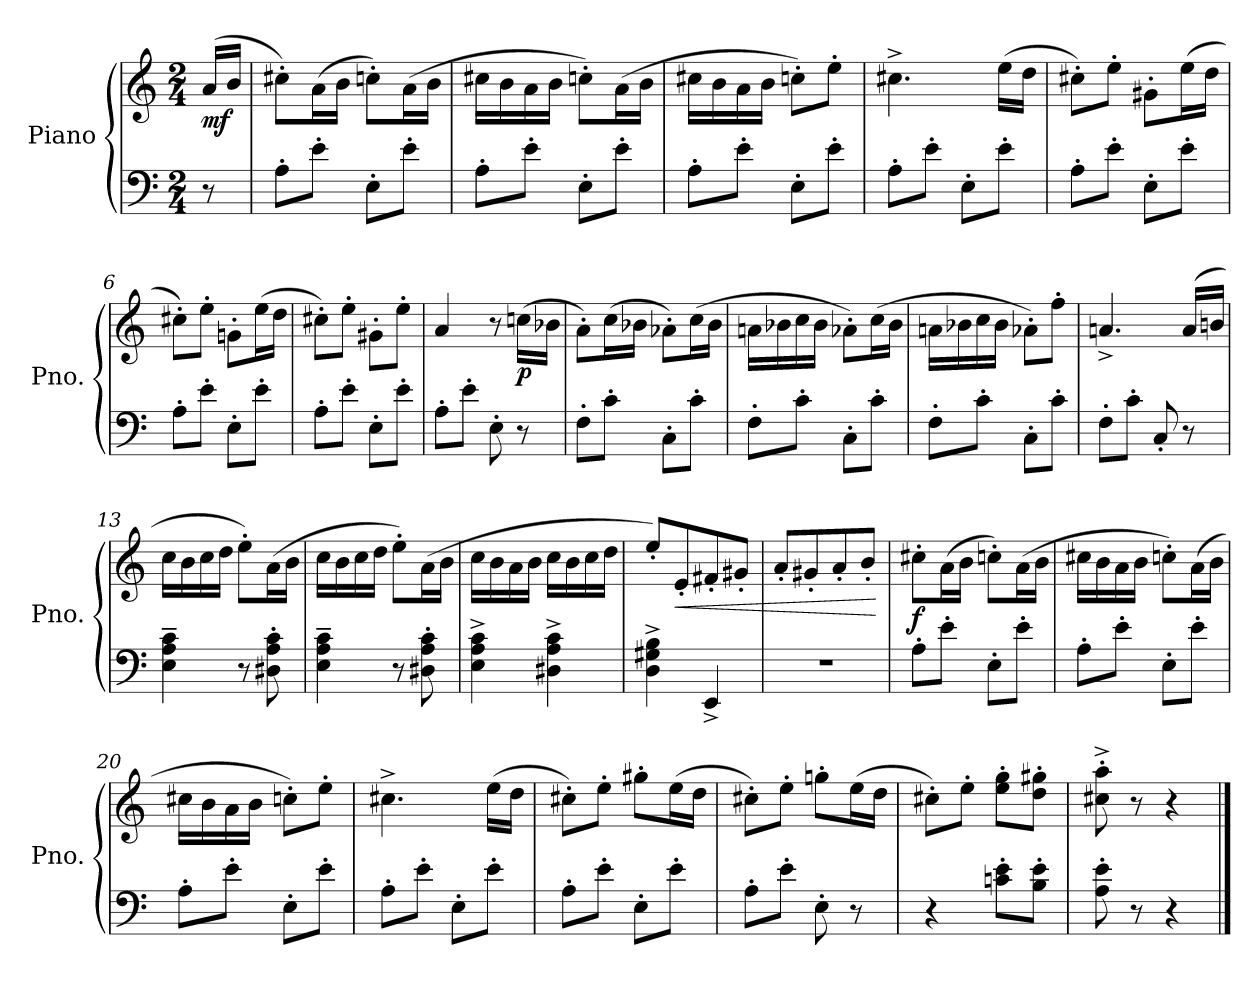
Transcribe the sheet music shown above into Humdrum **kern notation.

**kern	**kern	**dynam
*part1	*part1	*part1
*staff2	*staff1	*staff1/2
*I"Piano	*	*
*I'Pno.	*	*
*clefF4	*clefG2	*
*k[]	*k[]	*
*M2/4	*M2/4	*
=	=	=
!	!	!LO:DY:b
8r	(<16a/LL	mf
.	16b/JJ	.
=1	=1	=1
8A'\L	8cc#X'\L)	.
8e'\J	(>16a\L	.
.	16b\JJ	.
8E'\L	8ccn'\L)	.
8e'\J	(>16a\L	.
.	16b\JJ	.
=2	=2	=2
8A'\L	16cc#X\LL	.
.	16b\	.
8e'\J	16a\	.
.	16b\JJ	.
8E'\L	8ccn'\L)	.
8e'\J	(>16a\L	.
.	16b\JJ	.
=3	=3	=3
8A'\L	16cc#X\LL	.
.	16b\	.
8e'\J	16a\	.
.	16b\JJ	.
8E'\L	8ccn'\L)	.
8e'\J	8ee'\J	.
=4	=4	=4
8A'\L	4.cc#X^\	.
8e'\J	.	.
8E'\L	.	.
8e'\J	(>16ee\LL	.
.	16dd\JJ	.
=5	=5	=5
8A'\L	8cc#X'\L)	.
8e'\J	8ee'\J	.
8E'\L	8g#X'\L	.
8e'\J	(>16ee\L	.
.	16dd\JJ	.
=6	=6	=6
8A'\L	8cc#X'\L)	.
8e'\J	8ee'\J	.
8E'\L	8gn'\L	.
8e'\J	(>16ee\L	.
.	16dd\JJ	.
!!LO:LB:g=z
=7	=7	=7
8A'\L	8cc#X'\L)	.
8e'\J	8ee'\J	.
8E'\L	8g#X'\L	.
8e'\J	8ee'\J	.
=8	=8	=8
8A'\L	4a/	.
8e'\J	.	.
8E'\	8r	.
!	!	!LO:DY:b
8r	(>16ccn\LL	p
.	16b-X\JJ	.
=9	=9	=9
8F'\L	8a'\L)	.
8c'\J	(>16cc\L	.
.	16b-X\JJ	.
8C'\L	8a-X'\L)	.
8c'\J	(>16cc\L	.
.	16b-\JJ	.
=10	=10	=10
8F'\L	16an\LL	.
.	16b-X\	.
8c'\J	16cc\	.
.	16b-\JJ	.
8C'\L	8a-X'\L)	.
8c'\J	(>16cc\L	.
.	16b-\JJ	.
=11	=11	=11
8F'\L	16an\LL	.
.	16b-X\	.
8c'\J	16cc\	.
.	16b-\JJ	.
8C'\L	8a-X'\L)	.
8c'\J	8ff'\J	.
=12	=12	=12
8F'\L	4.an^/	.
8c'\J	.	.
8C'/	.	.
8r	(<16a/LL	.
.	16bn/JJ	.
!!LO:LB:g=z
=13	=13	=13
4E\~ 4A\~ 4c\~	16cc\LL	.
.	16b\	.
.	16cc\	.
.	16dd\JJ	.
8r	8ee'\L)	.
8D#X\' 8A\' 8c\'	(>16a\L	.
.	16b\JJ	.
=14	=14	=14
4E\~ 4A\~ 4c\~	16cc\LL	.
.	16b\	.
.	16cc\	.
.	16dd\JJ	.
8r	8ee'\L)	.
8D#X\' 8A\' 8c\'	(>16a\L	.
.	16b\JJ	.
=15	=15	=15
4E\^ 4A\^ 4c\^	16cc\LL	.
.	16b\	.
.	16a\	.
.	16b\JJ	.
4D#X\^ 4A\^ 4c\^	16cc\LL	.
.	16b\	.
.	16cc\	.
.	16dd\JJ	.
=16	=16	=16
4D\^ 4G#X\^ 4B\^	8ee'/L)	.
!	!	!LO:HP:b
.	8e'/	<
4EE^/	8f#X'/	.
.	8g#X'/J	.
=17	=17	=17
2r	8a'/L	.
.	8g#X'/	.
.	8a'/	.
.	8b'/J	.
.	.	[
=18	=18	=18
!	!	!LO:DY:b
8A'\L	8cc#X'\L	f
8e'\J	(>16a\L	.
.	16b\JJ	.
8E'\L	8ccn'\L)	.
8e'\J	(>16a\L	.
.	16b\JJ	.
!!LO:LB:g=z
=19	=19	=19
8A'\L	16cc#X\LL	.
.	16b\	.
8e'\J	16a\	.
.	16b\JJ	.
8E'\L	8ccn'\L)	.
8e'\J	(>16a\L	.
.	16b\JJ	.
=20	=20	=20
8A'\L	16cc#X\LL	.
.	16b\	.
8e'\J	16a\	.
.	16b\JJ	.
8E'\L	8ccn'\L)	.
8e'\J	8ee'\J	.
=21	=21	=21
8A'\L	4.cc#X^\	.
8e'\J	.	.
8E'\L	.	.
8e'\J	(>16ee\LL	.
.	16dd\JJ	.
=22	=22	=22
8A'\L	8cc#X'\L)	.
8e'\J	8ee'\J	.
8E'\L	8gg#X'\L	.
8e'\J	(>16ee\L	.
.	16dd\JJ	.
=23	=23	=23
8A'\L	8cc#X'\L)	.
8e'\J	8ee'\J	.
8E'\	8ggn'\L	.
8r	(>16ee\L	.
.	16dd\JJ	.
=24	=24	=24
4r	8cc#X'\L)	.
.	8ee'\J	.
8cn\' 8e\'L	8ee\' 8gg\'L	.
8B\' 8e\'J	8dd\' 8gg#X\'J	.
=25	=25	=25
8A\' 8e\'	8cc#X\'^ 8aa\'^	.
8r	8r	.
4r	4r	.
==	==	==
*-	*-	*-
